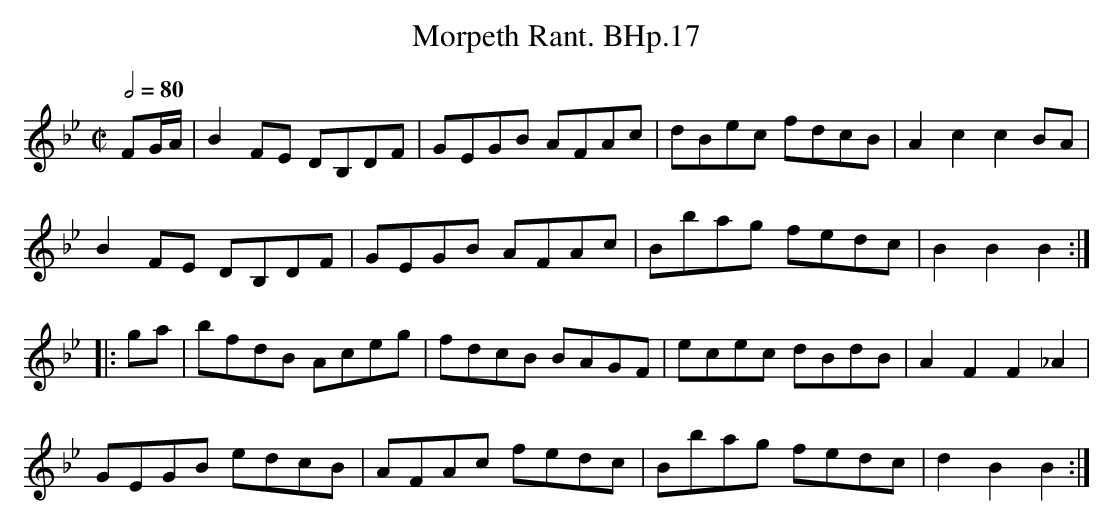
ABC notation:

X:1
T:Morpeth Rant. BHp.17
M:C|
L:1/8
Q:1/2=80
K:Bb
FG/A/|B2FE DB,DF|GEGB AFAc|dBec fdcB|A2c2 c2BA|
B2FE DB,DF|GEGB AFAc|Bbag fedc|B2B2 B2:|
|:ga|bfdB Aceg|fdcB BAGF|ecec dBdB|A2F2 F2_A2|
GEGB edcB|AFAc fedc|Bbag fedc|d2B2 B2:|
